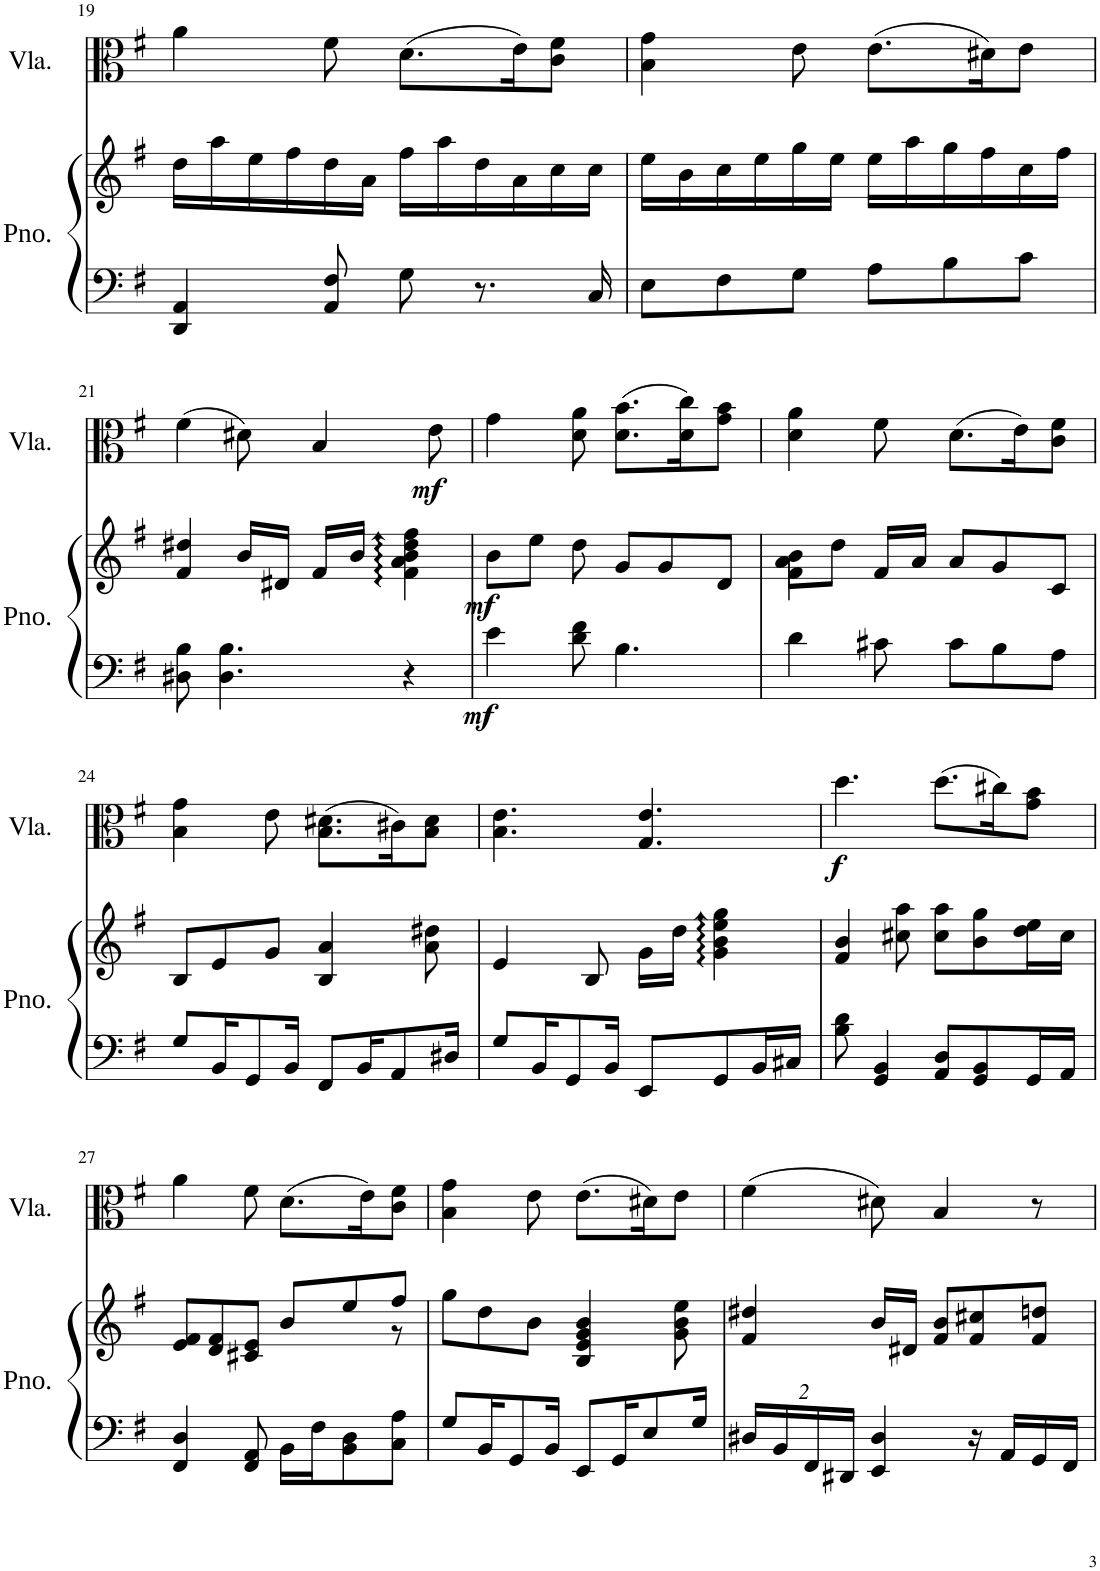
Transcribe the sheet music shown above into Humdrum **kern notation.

**kern	**kern	**dynam	**kern	**dynam
*part2	*part2	*part2	*part1	*part1
*staff3	*staff2	*staff2/3	*staff1	*staff1
*I"Piano	*	*	*I"Viola	*
*I'Pno.	*	*	*I'Vla.	*
!!LO:PB:g=z
*clefF4	*clefG2	*	*clefC3	*
*k[f#]	*k[f#]	*	*k[f#]	*
*M6/8	*M6/8	*	*M6/8	*
=19	=19	=19	=19	=19
4DD/ 4AA/	16dd\LL	.	4a\	.
.	16aa\	.	.	.
.	16ee\	.	.	.
.	16ff#\	.	.	.
8AA/ 8F#/	16dd\	.	8f#\	.
.	16a\JJ	.	.	.
8G\	16ff#\LL	.	(8.d\L	.
.	16aa\	.	.	.
8.r	16dd\	.	.	.
.	16a\	.	16e\K)	.
.	16cc\	.	8c\ 8f#\J	.
16C/	16cc\JJ	.	.	.
=20	=20	=20	=20	=20
8E\L	16ee\LL	.	4B\ 4g\	.
.	16b\	.	.	.
8F#\	16cc\	.	.	.
.	16ee\	.	.	.
8G\J	16gg\	.	8e\	.
.	16ee\JJ	.	.	.
8A\L	16ee\LL	.	(8.e\L	.
.	16aa\	.	.	.
8B\	16gg\	.	.	.
.	16ff#\	.	16d#X\K)	.
8c\J	16cc\	.	8e\J	.
.	16ff#\JJ	.	.	.
!!LO:LB:g=z
=21	=21	=21	=21	=21
8D#X\ 8B\	4f#/ 4dd#X/	.	(4f#\	.
4.D#\ 4.B\	.	.	.	.
.	16b/LL	.	8d#X\)	.
.	16d#X/JJ	.	.	.
.	16f#/LL	.	4B/	.
.	16b/JJ	.	.	.
4r	4f#\ 4a\ 4b\ 4dd#\ 4ff#\	.	.	.
!	!	!	!	!LO:DY:b
.	.	.	8e\	mf
=22	=22	=22	=22	=22
*	*^	*	*	*
!	!	!	!LO:DY:b=2	!	!
!	!	!	!LO:DY:n=1:b	!	!
4e\	4ryy	8b\L	mf mf	4g\	.
.	.	8ee\J	.	.	.
8d\ 8f#\	8dd\	8ryy	.	8d\ 8a\	.
4.B\	8g/L	4.ryy	.	(8.d\ 8.b\L	.
.	8g/	.	.	.	.
.	.	.	.	16d\ 16cc\K)	.
.	8d/J	.	.	8g\ 8b\J	.
=23	=23	=23	=23	=23	=23
4d\	4f#\ 4a\	8b\L	.	4d\ 4a\	.
.	.	8dd\J	.	.	.
8c#X\	16f#/LL	2ryy	.	8f#\	.
.	16a/JJ	.	.	.	.
8c#\L	8a/L	.	.	(8.d\L	.
8B\	8g/	.	.	.	.
.	.	.	.	16e\K)	.
8A\J	8c/J	.	.	8c\ 8f#\J	.
*	*v	*v	*	*	*
!!LO:LB:g=z
=24	=24	=24	=24	=24
8G/L	8B/L	.	4B\ 4g\	.
16BB/K	8e/	.	.	.
8GG/	.	.	.	.
.	8g/J	.	8e\	.
16BB/Jk	.	.	.	.
8FF#/L	4B/ 4a/	.	(8.B\ 8.d#X\L	.
16BB/K	.	.	.	.
8AA/	.	.	16c#X\K)	.
.	8a\ 8dd#X\	.	8B\ 8d#\J	.
16D#X/Jk	.	.	.	.
=25	=25	=25	=25	=25
8G/L	4e/	.	4.B\ 4.e\	.
16BB/K	.	.	.	.
8GG/	.	.	.	.
.	8B/	.	.	.
16BB/Jk	.	.	.	.
8EE/L	16g\LL	.	4.G/ 4.e/	.
.	16dd\JJ	.	.	.
8GG/	4g\ 4b\ 4ee\ 4gg\	.	.	.
16BB/L	.	.	.	.
16C#X/JJ	.	.	.	.
=26	=26	=26	=26	=26
!	!	!	!	!LO:DY:b
8B\ 8d\	4f#/ 4b/	.	4.dd\	f
4GG/ 4BB/	.	.	.	.
.	8cc#X\ 8aa\	.	.	.
8AA/ 8D/L	8cc#\ 8aa\L	.	(8.dd\L	.
8GG/ 8BB/	8b\ 8gg\	.	.	.
.	.	.	16cc#X\K)	.
16GG/L	16dd\ 16ee\L	.	8g\ 8b\J	.
16AA/JJ	16cc#\JJ	.	.	.
!!LO:LB:g=z
=27	=27	=27	=27	=27
*	*^	*	*	*
4FF#/ 4D/	8e/ 8f#/L	4ryy	.	4a\	.
.	8d/ 8f#/	.	.	.	.
8FF#/ 8AA/	8c#X/ 8e/J	8ryy	.	8f#\	.
16BB\LL	8b/L	4ryy	.	(8.d\L	.
16F#\J	.	.	.	.	.
8BB\ 8D\	8ee/	.	.	.	.
.	.	.	.	16e\K)	.
8C\ 8A\J	8ff#/J	8r	.	8c\ 8f#\J	.
=28	=28	=28	=28	=28	=28
8G/L	8gg\L	4ryy	.	4B\ 4g\	.
16BB/K	8dd\	.	.	.	.
8GG/	.	.	.	.	.
.	8b\J	8ryy	.	8e\	.
16BB/Jk	.	.	.	.	.
8EE/L	4B/ 4e/ 4g/ 4b/	8.ryy	.	(8.e\L	.
16GG/K	.	.	.	.	.
8E/	.	16ryy	.	16d#X\K)	.
.	8g\ 8b\ 8ee\	8ryy	.	8e\J	.
16G/Jk	.	.	.	.	.
=29	=29	=29	=29	=29	=29
16D#X/LL	4f#/ 4dd#X/	8ryy	.	(4f#\	.
16BB/	.	.	.	.	.
16FF#/	.	8ryy	.	.	.
16DD#X/JJ	.	.	.	.	.
4EE/ 4D#/	16b/LL	8ryy	.	8d#X\)	.
.	16d#X/JJ	.	.	.	.
.	8f#/ 8b/L	8ryy	.	4B/	.
16r	8f#/ 8cc#X/	8ryy	.	.	.
16AA/LL	.	.	.	.	.
16GG/	8f#/ 8ddn/J	8ryy	.	8r	.
16FF#/JJ	.	.	.	.	.
*	*v	*v	*	*	*
=	=	=	=	=
*-	*-	*-	*-	*-
